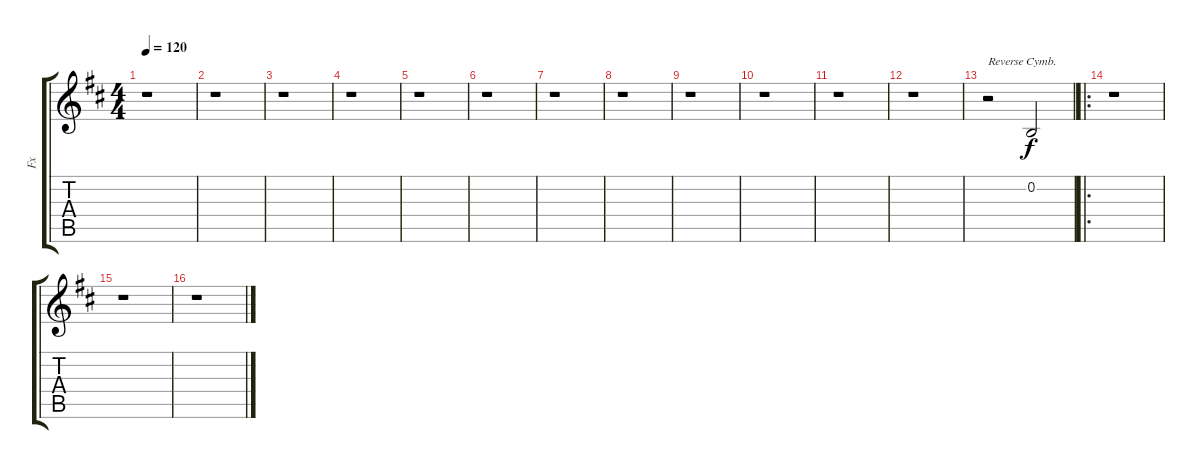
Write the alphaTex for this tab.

\track ("Fx" "Fx") {instrument reversecymbal}
\staff {score tabs}
\tuning (E4 B3 G3 D3 A2 E2) {hide}
\ts (4 4)
\tempo 120
\clef g2
\ks d
r.1{dy f volume 15 instrument reversecymbal} |
r.1 |
r.1 |
r.1 |
r.1 |
r.1 |
r.1 |
r.1 |
r.1 |
r.1 |
r.1 |
r.1 |
r.2{txt "Reverse Cymb."} 0.2.2 |
\ro
r.1 |
r.1 |
r.1
